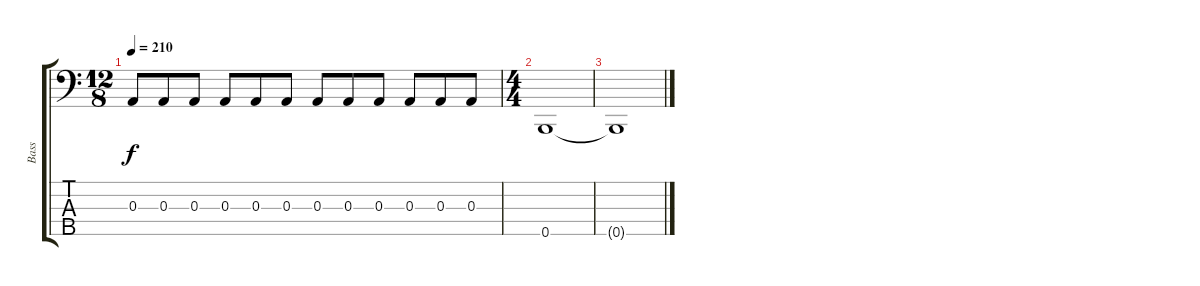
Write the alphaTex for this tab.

\track ("Bass" "Bass") {instrument electricbasspick}
\staff {score tabs}
\tuning (G2 D2 A1 E1 B0) {hide}
\ts (12 8)
\tempo 210
\clef f4
\ks c
0.3.8{dy f} 0.3.8 0.3.8 0.3.8 0.3.8 0.3.8 0.3.8 0.3.8 0.3.8 0.3.8 0.3.8 0.3.8 |
\ts (4 4)
0.5.1 |
0.5{t}.1
